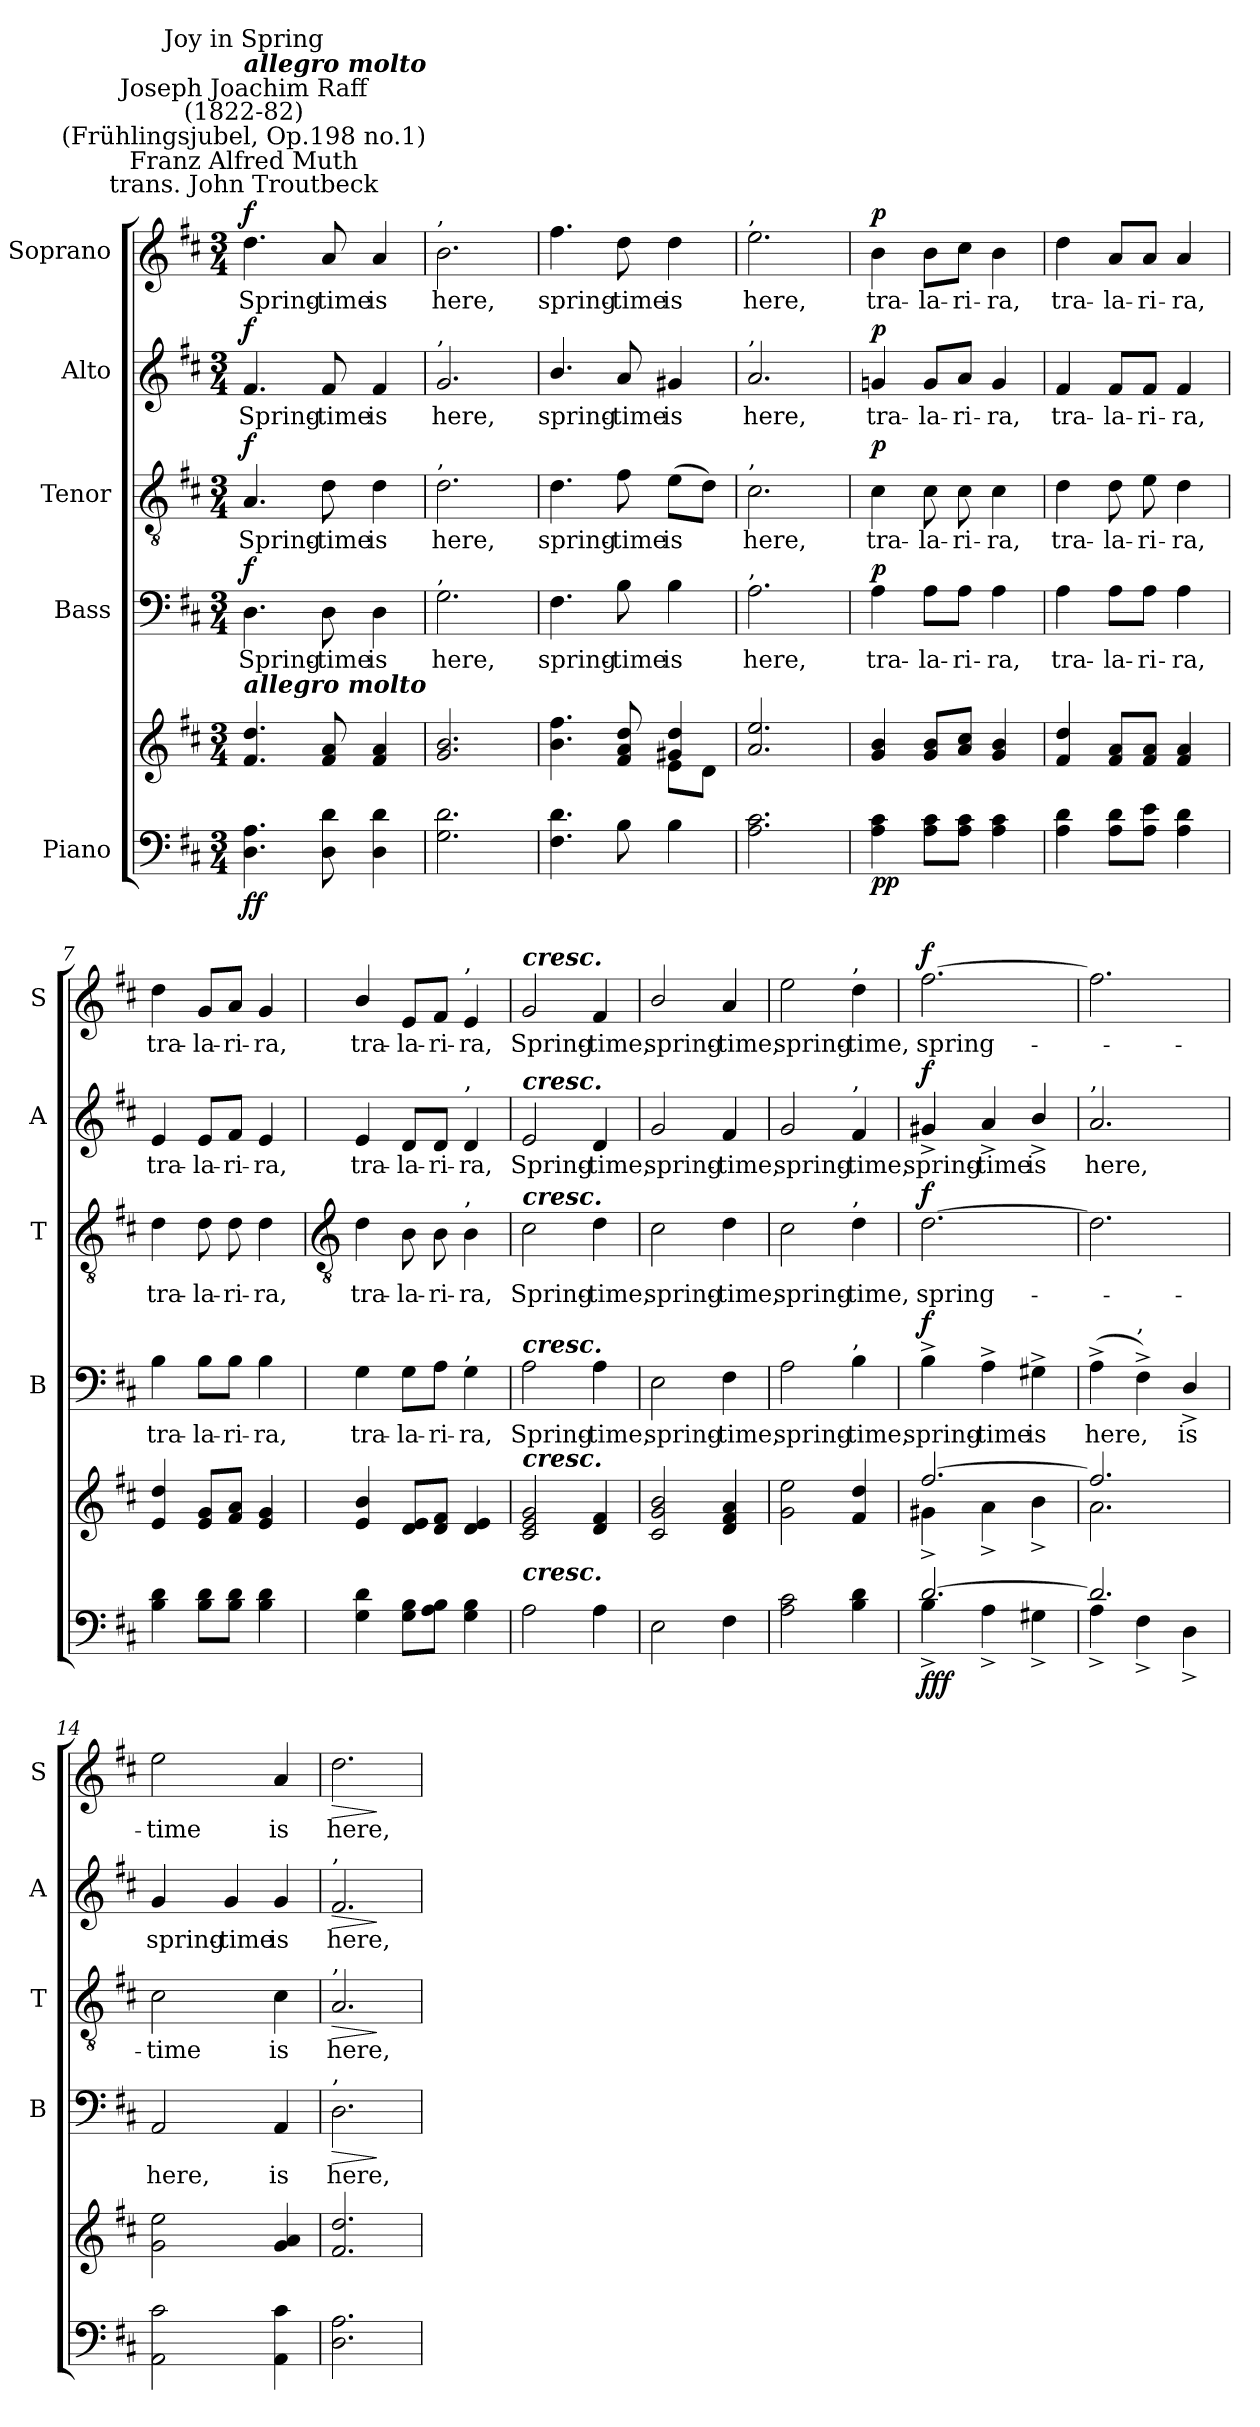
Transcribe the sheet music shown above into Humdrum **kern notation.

**kern	**kern	**dynam	**kern	**text	**dynam	**kern	**text	**dynam	**kern	**text	**dynam	**kern	**text	**dynam
*part5	*part5	*part5	*part4	*part4	*part4	*part3	*part3	*part3	*part2	*part2	*part2	*part1	*part1	*part1
*staff6	*staff5	*staff5/6	*staff4	*staff4	*staff4	*staff3	*staff3	*staff3	*staff2	*staff2	*staff2	*staff1	*staff1	*staff1
*I"Piano	*	*	*I"Bass	*	*	*I"Tenor	*	*	*I"Alto	*	*	*I"Soprano	*	*
*	*	*	*I'B	*	*	*I'T	*	*	*I'A	*	*	*I'S	*	*
*clefF4	*clefG2	*	*clefF4	*	*	*clefGv2	*	*	*clefG2	*	*	*clefG2	*	*
*k[f#c#]	*k[f#c#]	*	*k[f#c#]	*	*	*k[f#c#]	*	*	*k[f#c#]	*	*	*k[f#c#]	*	*
*D:	*D:	*	*D:	*	*	*D:	*	*	*D:	*	*	*D:	*	*
*M3/4	*M3/4	*	*M3/4	*	*	*M3/4	*	*	*M3/4	*	*	*M3/4	*	*
*MM184	*MM184	*	*MM184	*	*	*MM184	*	*	*MM184	*	*	*MM184	*	*
=1	=1	=1	=1	=1	=1	=1	=1	=1	=1	=1	=1	=1	=1	=1
*	*^	*	*	*	*	*	*	*	*	*	*	*	*	*
!	!	!	!	!	!	!	!	!	!	!	!	!	!LO:TX:a:cj:t=Franz Alfred Muth\ntrans. John Troutbeck	!	!
!	!	!	!	!	!	!	!	!	!	!	!	!	!LO:TX:a:cj:t=(Frühlingsjubel, Op.198 no.1)	!	!
!	!	!	!	!	!	!	!	!	!	!	!	!	!LO:TX:a:cj:t=Joseph Joachim Raff\n(1822-82)	!	!
!	!	!	!	!	!	!	!	!	!	!	!	!	!LO:TX:a:Bi:t=allegro molto	!	!
!	!	!	!	!	!	!	!	!	!	!	!	!	!LO:TX:a:cj:t=Joy in Spring	!	!
!	!LO:TX:a:Bi:t=allegro molto	!	!	!	!	!	!	!	!	!	!	!	!	!	!
!	!	!LO:N:vis=1	!LO:DY:b=2	!	!LO:LY:b	!	!	!LO:LY:b	!	!	!LO:LY:b	!	!	!LO:LY:b	!
!	!	!	!LO:DY:n=1:b	!	!	!LO:DY:b	!	!	!LO:DY:b	!	!	!LO:DY:b	!	!	!LO:DY:b
4.D 4.A	4.f# 4.dd	2.ryy	f f	4.D	Spring-	f	4.A	Spring-	f	4.f#	Spring-	f	4.dd	Spring-	f
!	!	!	!	!	!LO:LY:b	!	!	!LO:LY:b	!	!	!LO:LY:b	!	!	!LO:LY:b	!
8D 8d	8f# 8a	.	.	8D	-time	.	8d	-time	.	8f#	-time	.	8a	-time	.
!	!	!	!	!	!LO:LY:b	!	!	!LO:LY:b	!	!	!LO:LY:b	!	!	!LO:LY:b	!
4D 4d	4f# 4a	.	.	4D	is	.	4d	is	.	4f#	is	.	4a	is	.
=2	=2	=2	=2	=2	=2	=2	=2	=2	=2	=2	=2	=2	=2	=2	=2
!	!	!	!	!	!	!	!	!	!	!	!	!	!LO:TX:a:t=,	!	!
!	!	!	!	!	!	!	!	!	!	!LO:TX:a:t=,	!	!	!	!	!
!	!	!	!	!	!	!	!LO:TX:a:t=,	!	!	!	!	!	!	!	!
!	!	!	!	!LO:TX:a:t=,	!	!	!	!	!	!	!	!	!	!	!
!	!	!LO:N:vis=1	!	!	!LO:LY:b	!	!	!LO:LY:b	!	!	!LO:LY:b	!	!	!LO:LY:b	!
2.G 2.d	2.g 2.b	2.ryy	.	2.G	here,	.	2.d	here,	.	2.g	here,	.	2.b	here,	.
=3	=3	=3	=3	=3	=3	=3	=3	=3	=3	=3	=3	=3	=3	=3	=3
!	!	!	!	!	!LO:LY:b	!	!	!LO:LY:b	!	!	!LO:LY:b	!	!	!LO:LY:b	!
4.F# 4.d	4.b 4.ff#	2ryy	.	4.F#	spring-	.	4.d	spring-	.	4.b/	spring-	.	4.ff#	spring-	.
!	!	!	!	!	!LO:LY:b	!	!	!LO:LY:b	!	!	!LO:LY:b	!	!	!LO:LY:b	!
8B	8f# 8a 8dd	.	.	8B	-time	.	8f#	-time	.	8a	-time	.	8dd	-time	.
!	!	!	!	!	!LO:LY:b	!	!	!LO:LY:b	!	!	!LO:LY:b	!	!	!LO:LY:b	!
4B	4g#X/ 4dd/	8e\L	.	4B	is	.	(>8eL	is	.	4g#X	is	.	4dd	is	.
.	.	8d\J	.	.	.	.	8dJ)	.	.	.	.	.	.	.	.
=4	=4	=4	=4	=4	=4	=4	=4	=4	=4	=4	=4	=4	=4	=4	=4
!	!	!	!	!	!	!	!	!	!	!	!	!	!LO:TX:a:t=,	!	!
!	!	!	!	!	!	!	!	!	!	!LO:TX:a:t=,	!	!	!	!	!
!	!	!	!	!	!	!	!LO:TX:a:t=,	!	!	!	!	!	!	!	!
!	!	!	!	!LO:TX:a:t=,	!	!	!	!	!	!	!	!	!	!	!
!	!	!LO:N:vis=1	!	!	!LO:LY:b	!	!	!LO:LY:b	!	!	!LO:LY:b	!	!	!LO:LY:b	!
2.A 2.c#	2.a 2.ee	2.ryy	.	2.A	here,	.	2.c#	here,	.	2.a	here,	.	2.ee	here,	.
=5	=5	=5	=5	=5	=5	=5	=5	=5	=5	=5	=5	=5	=5	=5	=5
!	!	!LO:N:vis=1	!LO:DY:b=2	!	!LO:LY:b	!	!	!LO:LY:b	!	!	!LO:LY:b	!	!	!LO:LY:b	!
!	!	!	!LO:DY:n=1:b	!	!	!LO:DY:b	!	!	!LO:DY:b	!	!	!LO:DY:b	!	!	!LO:DY:b
4A 4c#	4g 4b	2.ryy	p p	4A	tra-	p	4c#	tra-	p	4gn	tra-	p	4b	tra-	p
!	!	!	!	!	!LO:LY:b	!	!	!LO:LY:b	!	!	!LO:LY:b	!	!	!LO:LY:b	!
8A 8c#L	8g 8bL	.	.	8A\L	-la-	.	8c#	-la-	.	8g/L	-la-	.	8b\L	-la-	.
!	!	!	!	!	!LO:LY:b	!	!	!LO:LY:b	!	!	!LO:LY:b	!	!	!LO:LY:b	!
8A 8c#J	8a 8cc#J	.	.	8A\J	-ri-	.	8c#	-ri-	.	8a/J	-ri-	.	8cc#\J	-ri-	.
!	!	!	!	!	!LO:LY:b	!	!	!LO:LY:b	!	!	!LO:LY:b	!	!	!LO:LY:b	!
4A 4c#	4g 4b	.	.	4A	-ra,	.	4c#	-ra,	.	4g	-ra,	.	4b	-ra,	.
=6	=6	=6	=6	=6	=6	=6	=6	=6	=6	=6	=6	=6	=6	=6	=6
!	!	!LO:N:vis=1	!	!	!LO:LY:b	!	!	!LO:LY:b	!	!	!LO:LY:b	!	!	!LO:LY:b	!
4A 4d	4f# 4dd	2.ryy	.	4A	tra-	.	4d	tra-	.	4f#	tra-	.	4dd	tra-	.
!	!	!	!	!	!LO:LY:b	!	!	!LO:LY:b	!	!	!LO:LY:b	!	!	!LO:LY:b	!
8A 8dL	8f# 8aL	.	.	8A\L	-la-	.	8d	-la-	.	8f#/L	-la-	.	8a/L	-la-	.
!	!	!	!	!	!LO:LY:b	!	!	!LO:LY:b	!	!	!LO:LY:b	!	!	!LO:LY:b	!
8A 8eJ	8f# 8aJ	.	.	8A\J	-ri-	.	8e	-ri-	.	8f#/J	-ri-	.	8a/J	-ri-	.
!	!	!	!	!	!LO:LY:b	!	!	!LO:LY:b	!	!	!LO:LY:b	!	!	!LO:LY:b	!
4A 4d	4f# 4a	.	.	4A	-ra,	.	4d	-ra,	.	4f#	-ra,	.	4a	-ra,	.
=7	=7	=7	=7	=7	=7	=7	=7	=7	=7	=7	=7	=7	=7	=7	=7
!	!	!LO:N:vis=1	!	!	!LO:LY:b	!	!	!LO:LY:b	!	!	!LO:LY:b	!	!	!LO:LY:b	!
4B 4d	4e 4dd	2.ryy	.	4B	tra-	.	4d	tra-	.	4e	tra-	.	4dd	tra-	.
!	!	!	!	!	!LO:LY:b	!	!	!LO:LY:b	!	!	!LO:LY:b	!	!	!LO:LY:b	!
8B 8dL	8e 8gL	.	.	8B\L	-la-	.	8d	-la-	.	8e/L	-la-	.	8g/L	-la-	.
!	!	!	!	!	!LO:LY:b	!	!	!LO:LY:b	!	!	!LO:LY:b	!	!	!LO:LY:b	!
8B 8dJ	8f# 8aJ	.	.	8B\J	-ri-	.	8d	-ri-	.	8f#/J	-ri-	.	8a/J	-ri-	.
!	!	!	!	!	!LO:LY:b	!	!	!LO:LY:b	!	!	!LO:LY:b	!	!	!LO:LY:b	!
4B 4d	4e 4g	.	.	4B	-ra,	.	4d	-ra,	.	4e	-ra,	.	4g	-ra,	.
!!LO:LB:g=z
=8	=8	=8	=8	=8	=8	=8	=8	=8	=8	=8	=8	=8	=8	=8	=8
*	*	*	*	*	*	*	*clefGv2	*	*	*	*	*	*	*	*
*^	*	*	*	*	*	*	*	*	*	*	*	*	*	*	*
!	!	!	!LO:N:vis=1	!	!	!LO:LY:b	!	!	!LO:LY:b	!	!	!LO:LY:b	!	!	!LO:LY:b	!
2.ryy	4G\ 4d\	4e/ 4b/	2.ryy	.	4G	tra-	.	4d	tra-	.	4e	tra-	.	4b/	tra-	.
!	!	!	!	!	!	!LO:LY:b	!	!	!LO:LY:b	!	!	!LO:LY:b	!	!	!LO:LY:b	!
.	8G\ 8B\L	8d/ 8e/L	.	.	8G\L	-la-	.	8B	-la-	.	8d/L	-la-	.	8e/L	-la-	.
!	!	!	!	!	!	!LO:LY:b	!	!	!LO:LY:b	!	!	!LO:LY:b	!	!	!LO:LY:b	!
.	8A\ 8B\J	8d/ 8f#/J	.	.	8A\J	-ri-	.	8B	-ri-	.	8d/J	-ri-	.	8f#/J	-ri-	.
!	!	!	!	!	!	!	!	!	!	!	!	!	!	!LO:TX:a:t=,	!	!
!	!	!	!	!	!	!	!	!	!	!	!LO:TX:a:t=,	!	!	!	!	!
!	!	!	!	!	!	!	!	!LO:TX:a:t=,	!	!	!	!	!	!	!	!
!	!	!	!	!	!LO:TX:a:t=,	!	!	!	!	!	!	!	!	!	!	!
!	!	!	!	!	!	!LO:LY:b	!	!	!LO:LY:b	!	!	!LO:LY:b	!	!	!LO:LY:b	!
.	4G\ 4B\	4d/ 4e/	.	.	4G	-ra,	.	4B	-ra,	.	4d	-ra,	.	4e	-ra,	.
=9	=9	=9	=9	=9	=9	=9	=9	=9	=9	=9	=9	=9	=9	=9	=9	=9
!	!	!	!	!	!	!	!	!	!	!	!	!	!	!LO:TX:a:Bi:t=cresc.	!	!
!	!	!	!	!	!	!	!	!	!	!	!LO:TX:a:Bi:t=cresc.	!	!	!	!	!
!	!	!	!	!	!	!	!	!LO:TX:a:Bi:t=cresc.	!	!	!	!	!	!	!	!
!	!	!	!	!	!LO:TX:a:Bi:t=cresc.	!	!	!	!	!	!	!	!	!	!	!
!	!	!LO:TX:a:Bi:t=cresc.	!	!	!	!	!	!	!	!	!	!	!	!	!	!
!LO:TX:a:Bi:t=cresc.	!	!	!	!	!	!	!	!	!	!	!	!	!	!	!	!
!	!	!	!LO:N:vis=1	!	!	!LO:LY:b	!	!	!LO:LY:b	!	!	!LO:LY:b	!	!	!LO:LY:b	!
2.ryy	2A\	2c#/ 2e/ 2g/	2.ryy	.	2A	Spring-	.	2c#	Spring-	.	2e	Spring-	.	2g	Spring-	.
!	!	!	!	!	!	!LO:LY:b	!	!	!LO:LY:b	!	!	!LO:LY:b	!	!	!LO:LY:b	!
.	4A\	4d/ 4f#/	.	.	4A	-time,	.	4d	-time,	.	4d	-time,	.	4f#	-time,	.
=10	=10	=10	=10	=10	=10	=10	=10	=10	=10	=10	=10	=10	=10	=10	=10	=10
!	!	!	!LO:N:vis=1	!	!	!LO:LY:b	!	!	!LO:LY:b	!	!	!LO:LY:b	!	!	!LO:LY:b	!
2.ryy	2E\	2c#/ 2g/ 2b/	2.ryy	.	2E	spring-	.	2c#	spring-	.	2g	spring-	.	2b/	spring-	.
!	!	!	!	!	!	!LO:LY:b	!	!	!LO:LY:b	!	!	!LO:LY:b	!	!	!LO:LY:b	!
.	4F#\	4d/ 4f#/ 4a/	.	.	4F#	-time,	.	4d	-time,	.	4f#	-time,	.	4a	-time,	.
=11	=11	=11	=11	=11	=11	=11	=11	=11	=11	=11	=11	=11	=11	=11	=11	=11
!	!	!	!LO:N:vis=1	!	!	!LO:LY:b	!	!	!LO:LY:b	!	!	!LO:LY:b	!	!	!LO:LY:b	!
2.ryy	2A\ 2c#\	2g\ 2ee\	2.ryy	.	2A	spring-	.	2c#	spring-	.	2g	spring-	.	2ee	spring-	.
!	!	!	!	!	!	!	!	!	!	!	!	!	!	!LO:TX:a:t=,	!	!
!	!	!	!	!	!	!	!	!	!	!	!LO:TX:a:t=,	!	!	!	!	!
!	!	!	!	!	!	!	!	!LO:TX:a:t=,	!	!	!	!	!	!	!	!
!	!	!	!	!	!LO:TX:a:t=,	!	!	!	!	!	!	!	!	!	!	!
!	!	!	!	!	!	!LO:LY:b	!	!	!LO:LY:b	!	!	!LO:LY:b	!	!	!LO:LY:b	!
.	4B\ 4d\	4f#/ 4dd/	.	.	4B	-time,	.	4d	-time,	.	4f#	-time,	.	4dd	-time,	.
=12	=12	=12	=12	=12	=12	=12	=12	=12	=12	=12	=12	=12	=12	=12	=12	=12
!	!	!	!	!LO:DY:b=2	!	!LO:LY:b	!	!	!LO:LY:b	!	!	!LO:LY:b	!	!	!LO:LY:b	!
!	!	!	!	!LO:DY:n=1:b	!	!	!	!	!	!	!	!	!	!	!	!
!	!	!	!	!LO:DY:n=2:b	!	!	!LO:DY:b	!	!	!LO:DY:b	!	!	!LO:DY:b	!	!	!LO:DY:b
[2.d/	4B^\	[2.ff#/	4g#X^\	f f f	4B^	spring-	f	[2.d	spring-	f	4g#X^	spring-	f	[2.ff#	spring-	f
!	!	!	!	!	!	!LO:LY:b	!	!	!	!	!	!LO:LY:b	!	!	!	!
.	4A^\	.	4a^\	.	4A^	-time	.	.	.	.	4a^	-time	.	.	.	.
!	!	!	!	!	!	!LO:LY:b	!	!	!	!	!	!LO:LY:b	!	!	!	!
.	4G#X^\	.	4b^\	.	4G#X^	is	.	.	.	.	4b^/	is	.	.	.	.
=13	=13	=13	=13	=13	=13	=13	=13	=13	=13	=13	=13	=13	=13	=13	=13	=13
!	!	!	!	!	!	!	!	!	!	!	!LO:TX:a:t=,	!	!	!	!	!
!	!	!	!	!	!	!LO:LY:b	!	!	!	!	!	!LO:LY:b	!	!	!	!
2.d/]	4A^\	2.ff#/]	2.a\	.	(>4A^	here,	.	2.d]	.	.	2.a	here,	.	2.ff#]	.	.
!	!	!	!	!	!LO:TX:a:t=,	!	!	!	!	!	!	!	!	!	!	!
.	4F#^\	.	.	.	4F#^)	.	.	.	.	.	.	.	.	.	.	.
!	!	!	!	!	!	!LO:LY:b	!	!	!	!	!	!	!	!	!	!
.	4D^\	.	.	.	4D^/	is	.	.	.	.	.	.	.	.	.	.
=14	=14	=14	=14	=14	=14	=14	=14	=14	=14	=14	=14	=14	=14	=14	=14	=14
!	!	!	!	!	!	!LO:LY:b	!	!	!LO:LY:b	!	!	!LO:LY:b	!	!	!LO:LY:b	!
*v	*v	*	*	*	*	*	*	*	*	*	*	*	*	*	*	*
2AA\ 2c#\	2g\ 2ee\	2.ryy	.	2AA	here,	.	2c#	time	.	4g	spring-	.	2ee	time	.
!	!	!	!	!	!	!	!	!	!	!	!LO:LY:b	!	!	!	!
.	.	.	.	.	.	.	.	.	.	4g	-time	.	.	.	.
!	!	!	!	!	!LO:LY:b	!	!	!LO:LY:b	!	!	!LO:LY:b	!	!	!LO:LY:b	!
4AA\ 4c#\	4g/ 4a/	.	.	4AA	is	.	4c#	is	.	4g	is	.	4a	is	.
=15	=15	=15	=15	=15	=15	=15	=15	=15	=15	=15	=15	=15	=15	=15	=15
!	!	!	!	!	!	!	!	!	!	!LO:TX:a:t=,	!	!	!	!	!
!	!	!	!	!	!	!	!LO:TX:a:t=,	!	!	!	!	!	!	!	!
!	!	!	!	!LO:TX:a:t=,	!	!	!	!	!	!	!	!	!	!	!
!	!	!	!	!	!LO:LY:b	!LO:HP:b	!	!LO:LY:b	!LO:HP:b	!	!LO:LY:b	!LO:HP:b	!	!LO:LY:b	!LO:HP:b
2.D\ 2.A\	2.f#/ 2.dd/	2.ryy	.	2.D	here,	>	2.A	here,	>	2.f#	here,	>	2.dd	here,	>
*	*v	*v	*	*	*	*	*	*	*	*	*	*	*	*	*
.	.	.	.	.	]	.	.	]	.	.	]	.	.	]
=	=	=	=	=	=	=	=	=	=	=	=	=	=	=
*-	*-	*-	*-	*-	*-	*-	*-	*-	*-	*-	*-	*-	*-	*-
